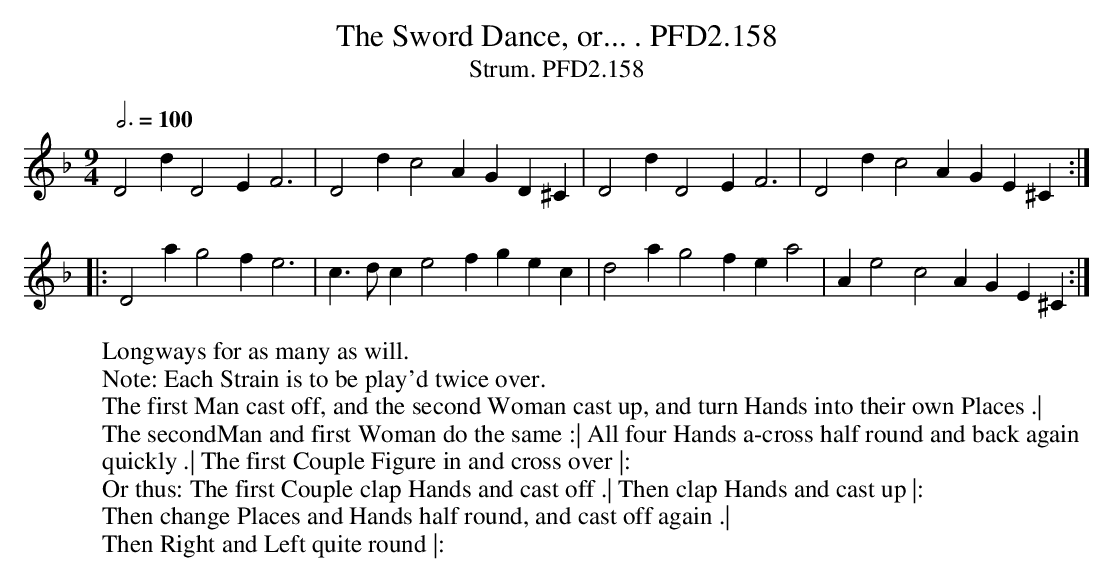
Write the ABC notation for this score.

X:1
T:Sword Dance, or... . PFD2.158, The
T:Strum. PFD2.158
M:9/4
L:1/4
W:Longways for as many as will.
W:Note: Each Strain is to be play'd twice over.
W:The first Man cast off, and the second Woman cast up, and turn Hands into their own Places .|
W:The secondMan and first Woman do the same :| All four Hands a-cross half round and back again
W:quickly .| The first Couple Figure in and cross over |:
W:Or thus: The first Couple clap Hands and cast off .| Then clap Hands and cast up |:
W:Then change Places and Hands half round, and cast off again .|
W:Then Right and Left quite round |:
Q:3/4=100
K:Dm
D2d D2E F3 | D2d c2A GD^C | D2d D2E F3 | D2d c2A GE^C :|
|:D2a g2f e3 | c>dc e2f gec | d2a g2f ea2 | Ae2 c2A GE^C :|
